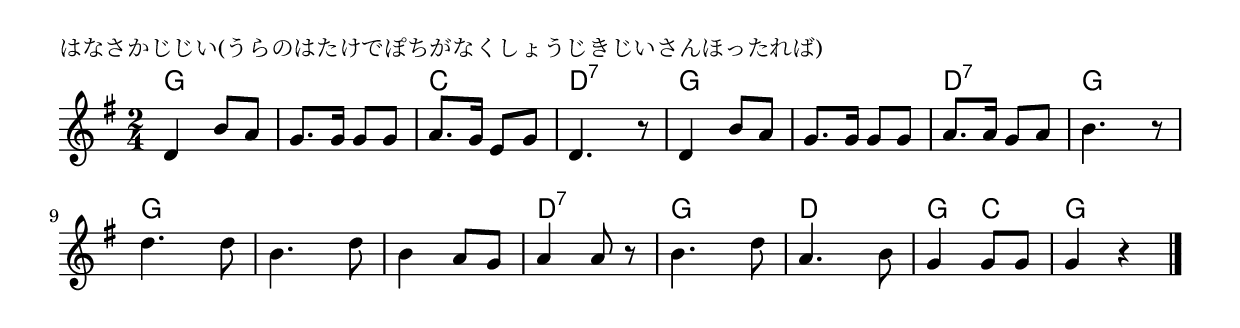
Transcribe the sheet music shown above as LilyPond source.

\version "2.18.2"

% はなさかじじい(うらのはたけでぽちがなくしょうじきじいさんほったれば)

\header {
piece = "はなさかじじい(うらのはたけでぽちがなくしょうじきじいさんほったれば)"
}

melody =
\relative c' {
\key g \major
\time 2/4
\set Score.tempoHideNote = ##t
\tempo 4=70
\numericTimeSignature
%
d4 b'8 a |
g8. g16 g8 g |
a8. g16 e8 g |
d4. r8 |

d4 b'8 a |
g8. g16 g8 g |
a8. a16 g8 a |
b4. r8 |

d4. d8 |
b4. d8 |
b4 a8 g |
a4 a8 r |

b4. d8 |
a4. b8 |
g4 g8 g |
g4 r4 |



\bar "|."
}
\score {
<<
\chords {
\set noChordSymbol = ""
\set chordChanges=##t
%%
g4 g g g c c d:7 d:7
g g g g d:7 d:7 g g
g g g g g g d:7 d:7
g g d d g c g g


}
\new Staff {\melody}
>>
\layout {
line-width = #190
indent = 0\mm
}
\midi {}
}